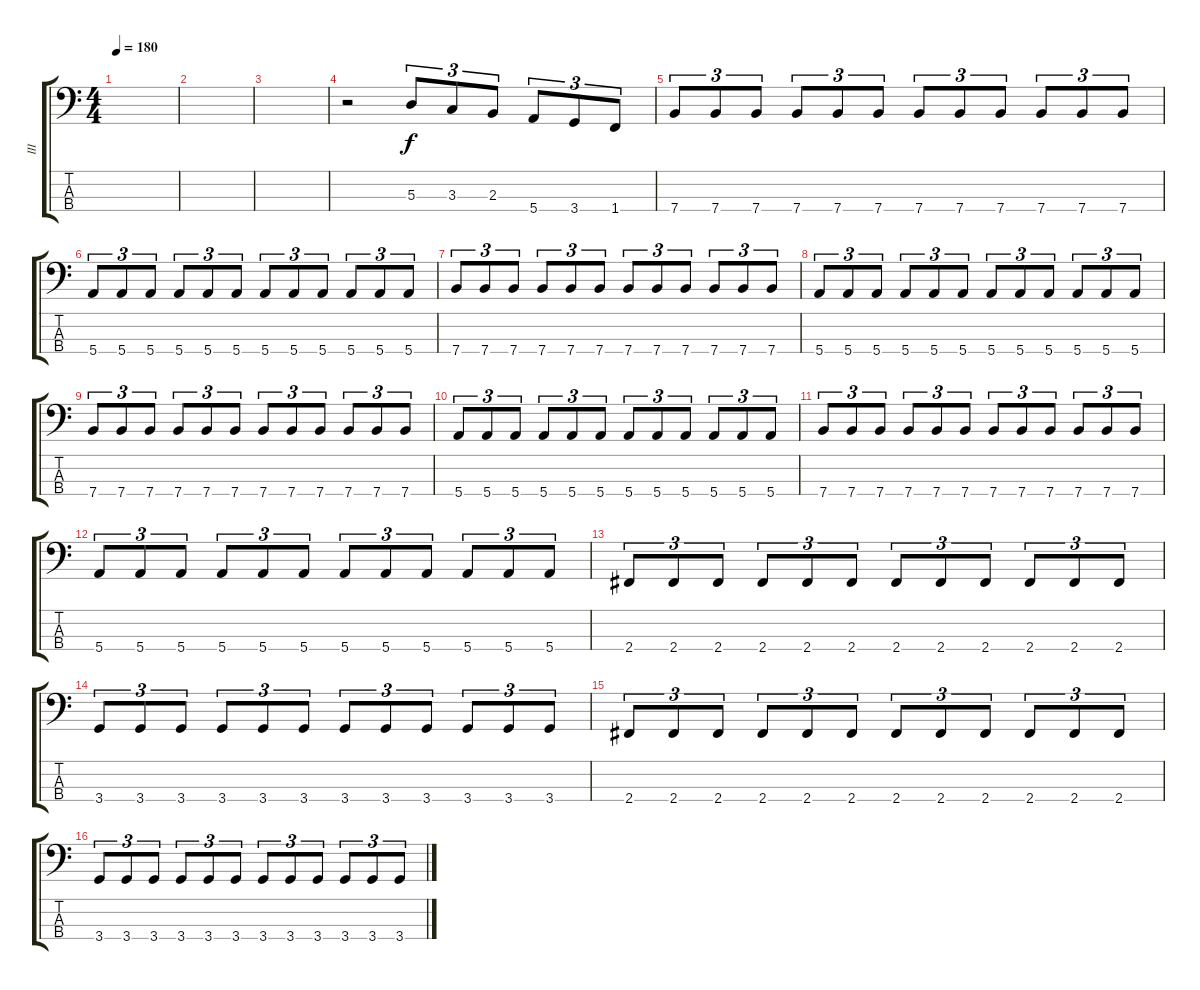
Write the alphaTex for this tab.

\track ("III" "III") {instrument electricbassfinger}
\staff {score tabs}
\tuning (G2 D2 A1 E1) {hide}
\ts (4 4)
\tempo 180
\clef f4
\ks c
|
|
|
r.2 5.3.8{tu (3 2)} 3.3.8{tu (3 2)} 2.3.8{tu (3 2)} 5.4.8{tu (3 2)} 3.4.8{tu (3 2)} 1.4.8{tu (3 2)} |
7.4.8{tu (3 2)} 7.4.8{tu (3 2)} 7.4.8{tu (3 2)} 7.4.8{tu (3 2)} 7.4.8{tu (3 2)} 7.4.8{tu (3 2)} 7.4.8{tu (3 2)} 7.4.8{tu (3 2)} 7.4.8{tu (3 2)} 7.4.8{tu (3 2)} 7.4.8{tu (3 2)} 7.4.8{tu (3 2)} |
5.4.8{tu (3 2)} 5.4.8{tu (3 2)} 5.4.8{tu (3 2)} 5.4.8{tu (3 2)} 5.4.8{tu (3 2)} 5.4.8{tu (3 2)} 5.4.8{tu (3 2)} 5.4.8{tu (3 2)} 5.4.8{tu (3 2)} 5.4.8{tu (3 2)} 5.4.8{tu (3 2)} 5.4.8{tu (3 2)} |
7.4.8{tu (3 2)} 7.4.8{tu (3 2)} 7.4.8{tu (3 2)} 7.4.8{tu (3 2)} 7.4.8{tu (3 2)} 7.4.8{tu (3 2)} 7.4.8{tu (3 2)} 7.4.8{tu (3 2)} 7.4.8{tu (3 2)} 7.4.8{tu (3 2)} 7.4.8{tu (3 2)} 7.4.8{tu (3 2)} |
5.4.8{tu (3 2)} 5.4.8{tu (3 2)} 5.4.8{tu (3 2)} 5.4.8{tu (3 2)} 5.4.8{tu (3 2)} 5.4.8{tu (3 2)} 5.4.8{tu (3 2)} 5.4.8{tu (3 2)} 5.4.8{tu (3 2)} 5.4.8{tu (3 2)} 5.4.8{tu (3 2)} 5.4.8{tu (3 2)} |
7.4.8{tu (3 2)} 7.4.8{tu (3 2)} 7.4.8{tu (3 2)} 7.4.8{tu (3 2)} 7.4.8{tu (3 2)} 7.4.8{tu (3 2)} 7.4.8{tu (3 2)} 7.4.8{tu (3 2)} 7.4.8{tu (3 2)} 7.4.8{tu (3 2)} 7.4.8{tu (3 2)} 7.4.8{tu (3 2)} |
5.4.8{tu (3 2)} 5.4.8{tu (3 2)} 5.4.8{tu (3 2)} 5.4.8{tu (3 2)} 5.4.8{tu (3 2)} 5.4.8{tu (3 2)} 5.4.8{tu (3 2)} 5.4.8{tu (3 2)} 5.4.8{tu (3 2)} 5.4.8{tu (3 2)} 5.4.8{tu (3 2)} 5.4.8{tu (3 2)} |
7.4.8{tu (3 2)} 7.4.8{tu (3 2)} 7.4.8{tu (3 2)} 7.4.8{tu (3 2)} 7.4.8{tu (3 2)} 7.4.8{tu (3 2)} 7.4.8{tu (3 2)} 7.4.8{tu (3 2)} 7.4.8{tu (3 2)} 7.4.8{tu (3 2)} 7.4.8{tu (3 2)} 7.4.8{tu (3 2)} |
5.4.8{tu (3 2)} 5.4.8{tu (3 2)} 5.4.8{tu (3 2)} 5.4.8{tu (3 2)} 5.4.8{tu (3 2)} 5.4.8{tu (3 2)} 5.4.8{tu (3 2)} 5.4.8{tu (3 2)} 5.4.8{tu (3 2)} 5.4.8{tu (3 2)} 5.4.8{tu (3 2)} 5.4.8{tu (3 2)} |
2.4.8{tu (3 2)} 2.4.8{tu (3 2)} 2.4.8{tu (3 2)} 2.4.8{tu (3 2)} 2.4.8{tu (3 2)} 2.4.8{tu (3 2)} 2.4.8{tu (3 2)} 2.4.8{tu (3 2)} 2.4.8{tu (3 2)} 2.4.8{tu (3 2)} 2.4.8{tu (3 2)} 2.4.8{tu (3 2)} |
3.4.8{tu (3 2)} 3.4.8{tu (3 2)} 3.4.8{tu (3 2)} 3.4.8{tu (3 2)} 3.4.8{tu (3 2)} 3.4.8{tu (3 2)} 3.4.8{tu (3 2)} 3.4.8{tu (3 2)} 3.4.8{tu (3 2)} 3.4.8{tu (3 2)} 3.4.8{tu (3 2)} 3.4.8{tu (3 2)} |
2.4.8{tu (3 2)} 2.4.8{tu (3 2)} 2.4.8{tu (3 2)} 2.4.8{tu (3 2)} 2.4.8{tu (3 2)} 2.4.8{tu (3 2)} 2.4.8{tu (3 2)} 2.4.8{tu (3 2)} 2.4.8{tu (3 2)} 2.4.8{tu (3 2)} 2.4.8{tu (3 2)} 2.4.8{tu (3 2)} |
3.4.8{tu (3 2)} 3.4.8{tu (3 2)} 3.4.8{tu (3 2)} 3.4.8{tu (3 2)} 3.4.8{tu (3 2)} 3.4.8{tu (3 2)} 3.4.8{tu (3 2)} 3.4.8{tu (3 2)} 3.4.8{tu (3 2)} 3.4.8{tu (3 2)} 3.4.8{tu (3 2)} 3.4.8{tu (3 2)}
